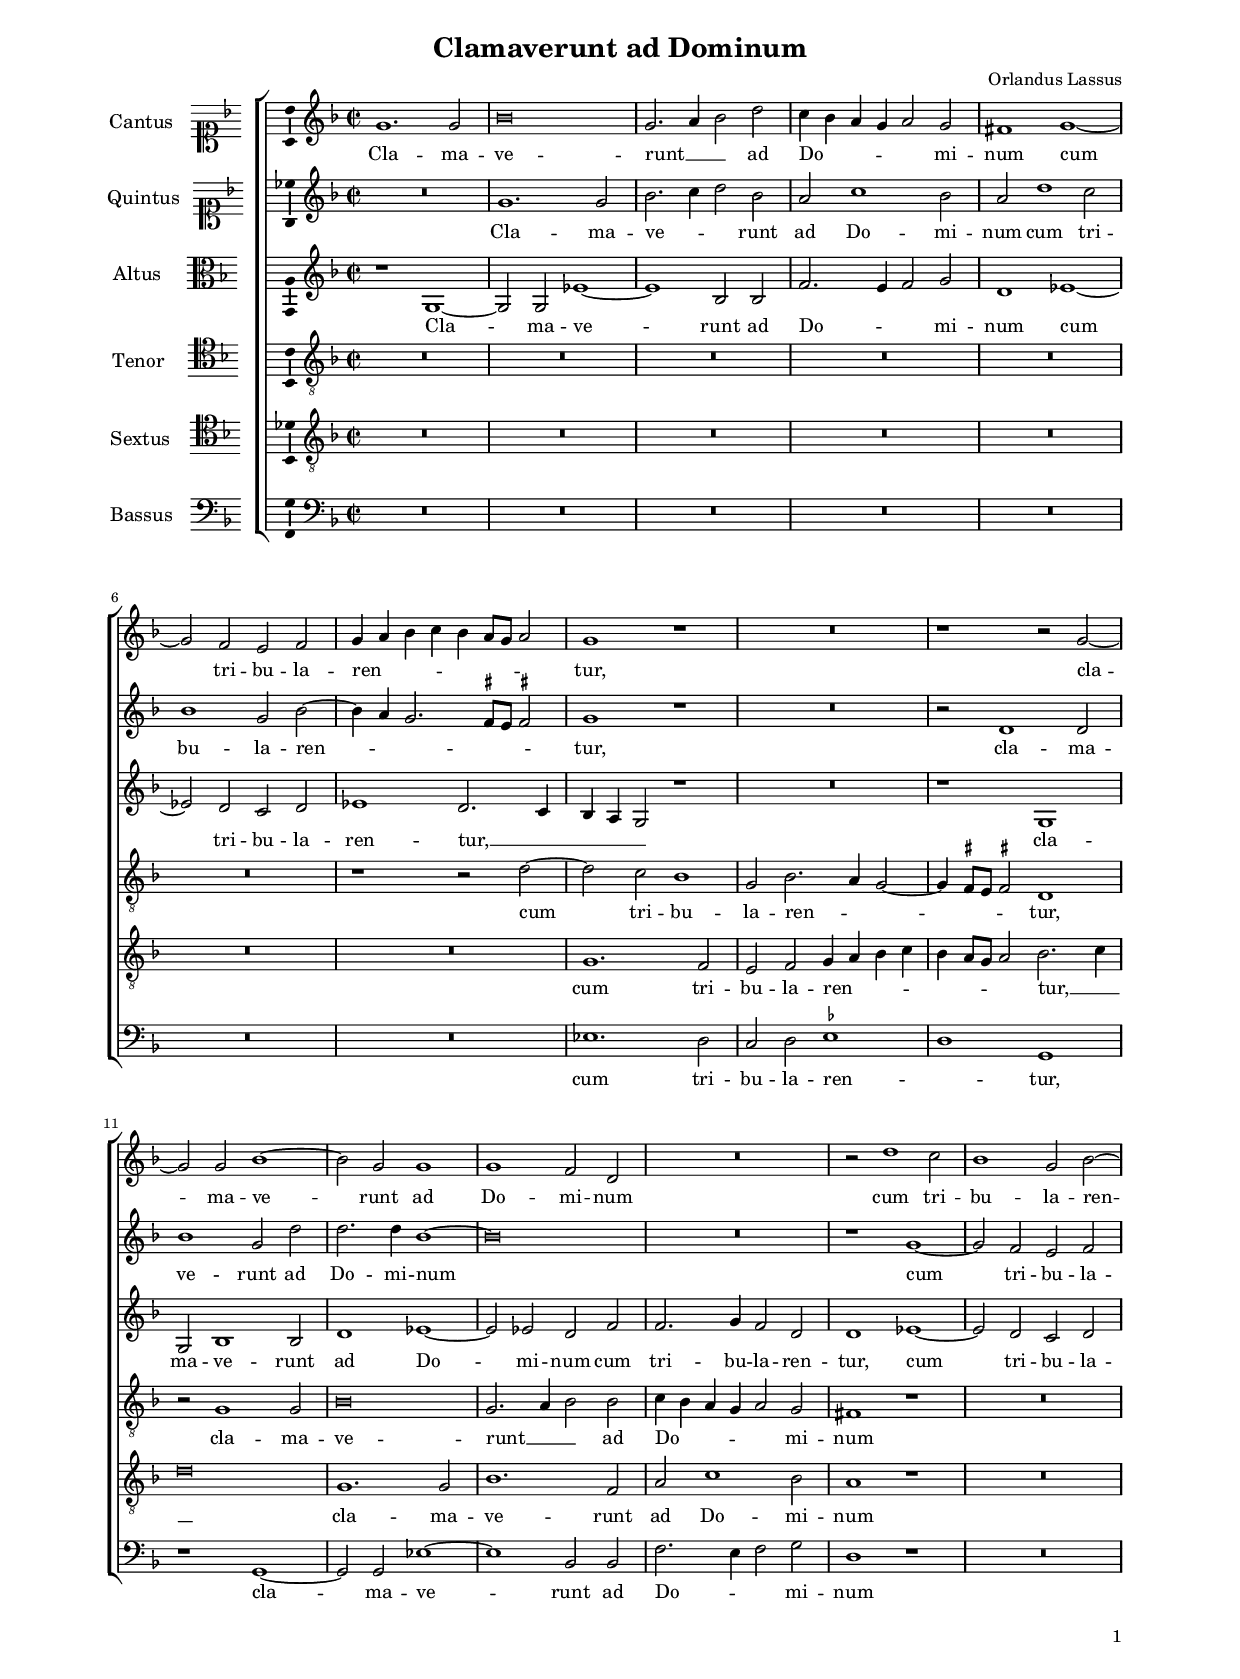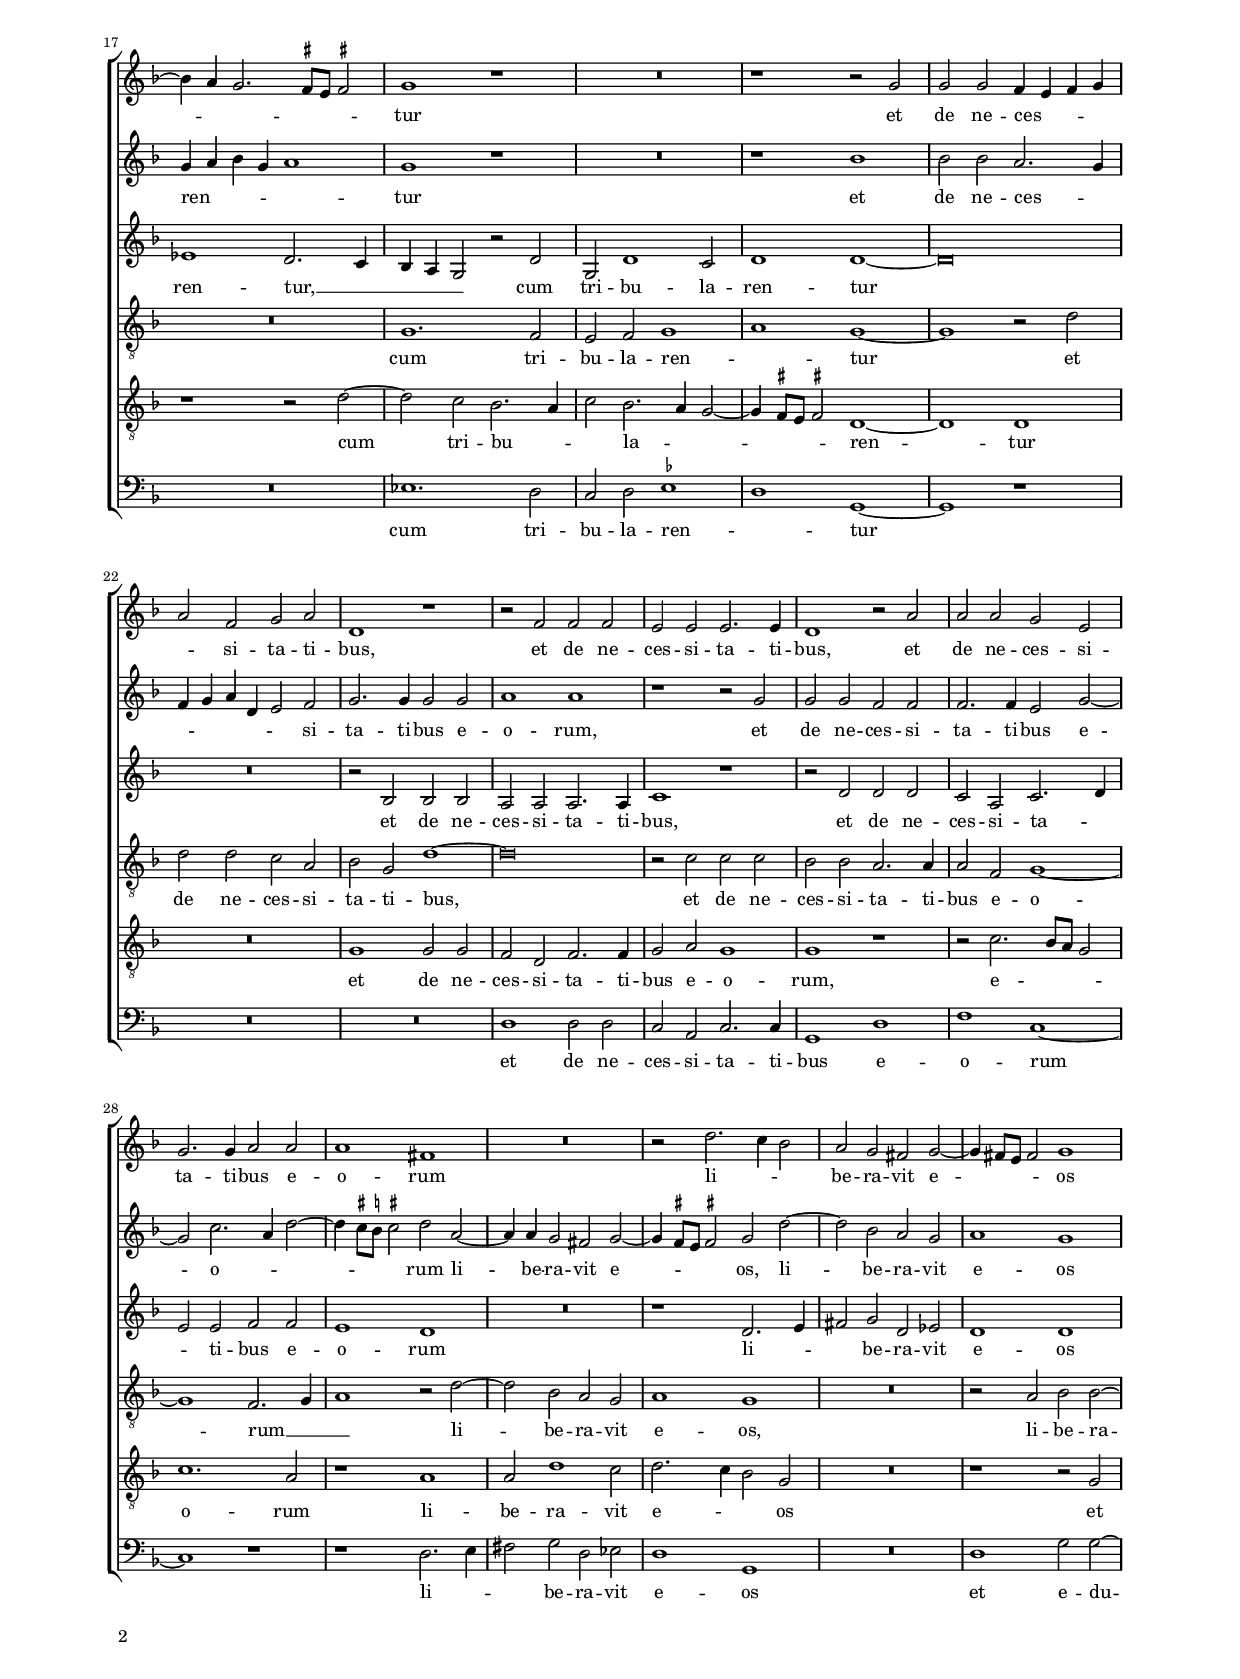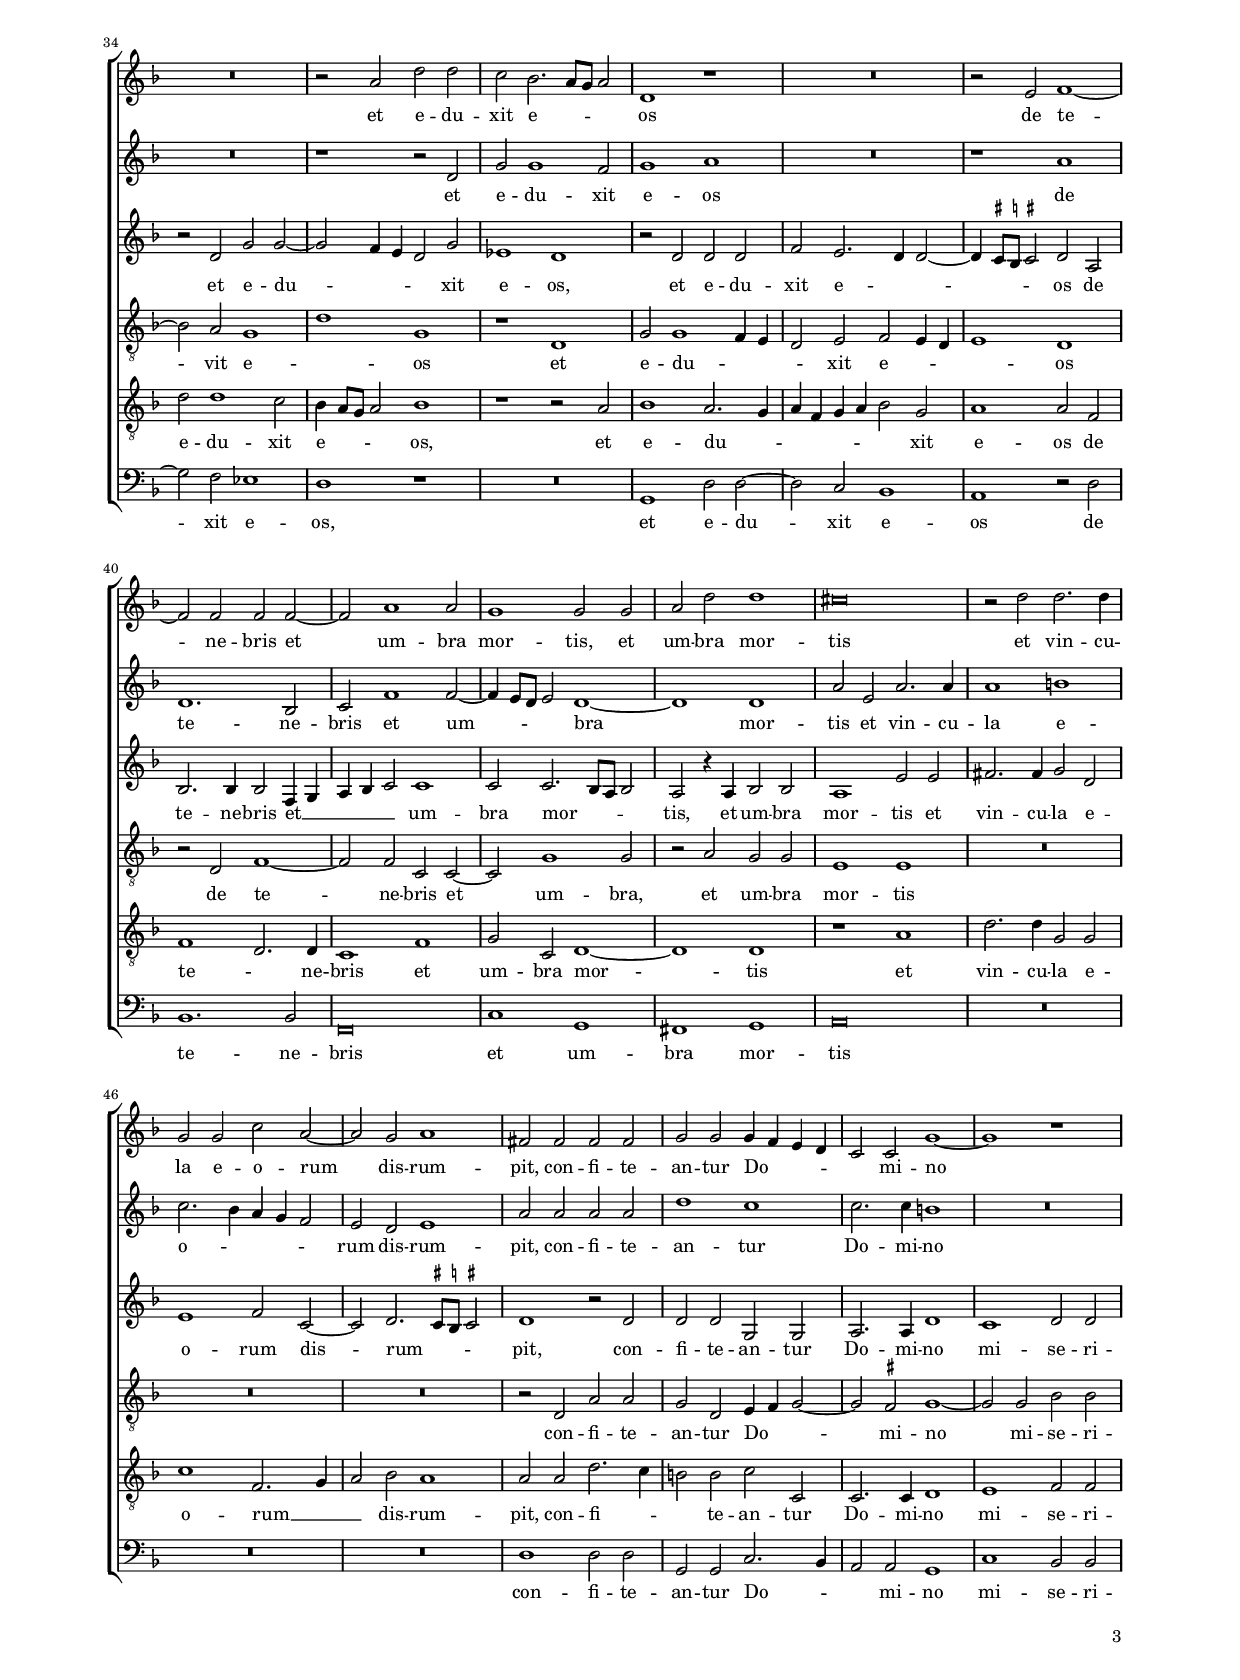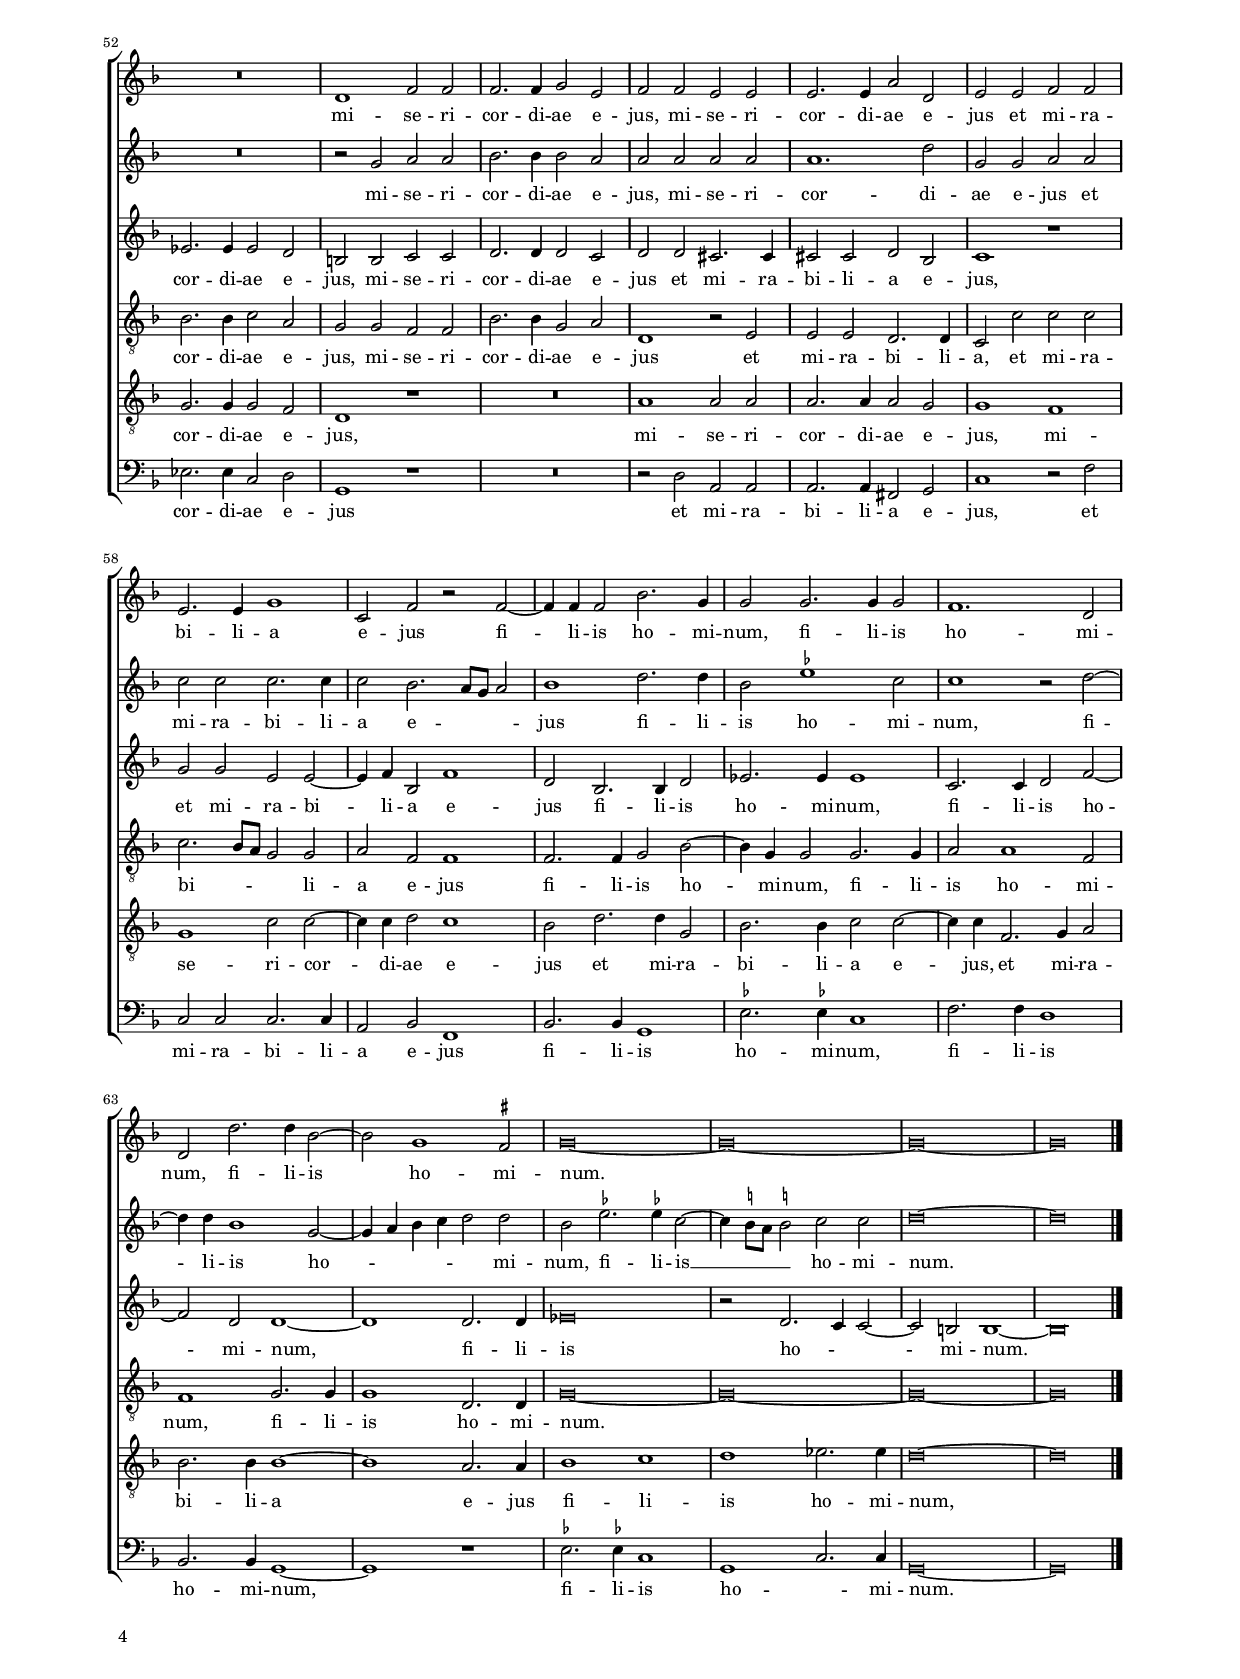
\header
{
  title="Clamaverunt ad Dominum"
  composer="Orlandus Lassus"
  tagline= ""
}

\version "2.24.1"
\include "deutsch.ly"
#(set-global-staff-size 15)
% #(set-default-paper-size "letter")
#(ly:set-option 'point-and-click #f)


\paper
	{
	top-margin = 1.5 \cm
	bottom-margin = 0.9 \cm
	left-margin = 2 \cm
	right-margin = 2 \cm
	ragged-bottom = ##f
	ragged-last-bottom = ##f
	print-page-number = ##f
	system-system-spacing = #'((basic-distance . 16) (minimum-distance . 14) (padding . 5) (strechability . 150))
	oddFooterMarkup=\markup   \fill-line { "" \fromproperty #'page:page-number-string }
	evenFooterMarkup=\markup  \fill-line { \fromproperty #'page:page-number-string "" }
	last-bottom-spacing = #'((basic-distance . 12) (minimum-distance . 7) (padding . 4))
	systems-per-page = 3
%	min-systems-per-page = 3
	}


global = {
	\key f \major
	\time 2/2 \set Score.measureLength = #(ly:make-moment 2/1)
	\skip 1*2*68 \bar "|."
	}

ficta = { \once \set suggestAccidentals = ##t }
	
forget = #(define-music-function (music) (ly:music?) #{
	\accidentalStyle forget
	$music
	\accidentalStyle default
	#})


incipitcantus = \markup { \score {
	{
	\set Staff.instrumentName = \markup { \fontsize #1 "Cantus" }
	\key f \major
	\clef soprano
	s4 \bar ""
	}
	\layout  {
	raggedright = ##t
	indent = 1.6 \cm
	line-width = 2.2 \cm
	\context { \Staff \remove Time_signature_engraver }
	\override Staff.Clef.Y-extent = #'(0 . 0)
	}} \hspace #1 }


incipitsextus = \markup { \score {
	{
	\set Staff.instrumentName = \markup { \fontsize #1 "Quintus" }
	\key f \major
	\clef soprano
	s4 \bar ""
	}
	\layout  {
	raggedright = ##t
	indent = 1.6 \cm
	line-width = 2.2 \cm
	\context { \Staff \remove Time_signature_engraver }
	\override Staff.Clef.Y-extent = #'(0 . 0)
	}} \hspace #1 }
      
      
incipitaltus = \markup { \score {
	{
	\set Staff.instrumentName = \markup { \fontsize #1 "Altus" }
	\key f \major
	\clef alto
	s4 \bar ""
	}
	\layout  {
	raggedright = ##t
	indent = 1.6 \cm
	line-width = 2.2 \cm
	\context { \Staff \remove Time_signature_engraver }
	\override Staff.Clef.Y-extent = #'(0 . 0)
	}} \hspace #1 }


incipittenor = \markup { \score {
	{
	\set Staff.instrumentName = \markup { \fontsize #1 "Tenor" }
	\key f \major
	\clef tenor
	s4 \bar ""
	}
	\layout  {
	raggedright = ##t
	indent = 1.6 \cm
	line-width = 2.2 \cm
	\context { \Staff \remove Time_signature_engraver }
	\override Staff.Clef.Y-extent = #'(0 . 0)
	}} \hspace #1 }
      
      
incipitquintus = \markup { \score {
	{
	\set Staff.instrumentName = \markup { \fontsize #1 "Sextus" }
	\key f \major
	\clef tenor
	s4 \bar ""
	}
	\layout  {
	raggedright = ##t
	indent = 1.6 \cm
	line-width = 2.2 \cm
	\context { \Staff \remove Time_signature_engraver }
	\override Staff.Clef.Y-extent = #'(0 . 0)
	}} \hspace #1 }
      
      
incipitbassus = \markup { \score {
	{
	\set Staff.instrumentName = \markup { \fontsize #1 "Bassus" }
	\key f \major
	\clef bass
	s4 \bar ""
	}
	\layout  {
	raggedright = ##t
	indent = 1.6 \cm
	line-width = 2.2 \cm
	\context { \Staff \remove Time_signature_engraver }
	\override Staff.Clef.Y-extent = #'(0 . 0)
	}} \hspace #1 }


cantus =  \relative c''
	{
	g1. g2
	b\breve
	g2. a4 b2 d
	c4 b a g a2 g
%5
	fis1 g~ |
	g2 f e f
	g4 a b c b a8 g a2
	g1 r
	R\breve
%10
	r1 r2 g~ |
	g2 g b1~
	b2 g g1
	g1 f2 d
	R\breve
%15
	r2 d'1 c2 |
	b1 g2 b~
	b4 a g2. \ficta fis8 e \ficta fis!2
	g1 r
	R\breve
%20
	r1 r2 g |
	g2 g f4 e f g
	a2 f g a
	d,1 r
	r2 f f f
%25
	e2 e e2. e4 |
	d1 r2 a'
	a2 a g e
	g2. g4 a2 a
	a1 fis
%30
	R\breve |
	r2 d'2. c4 b2
	a2 g fis g~
	g4 fis8 e fis2 g1
	R\breve
%35
	r2 a d d |
	c2 b2. a8 g a2
	d,1 r
	R\breve
	r2 e f1~
%40
	f2 f f f~ |
	f2 a1 a2
	g1 g2 g
	a2 d d1
	cis\breve
%45
	r2 d d2. d4 |
	g,2 g c a~
	a2 g a1
	fis2 fis fis fis
	g2 g g4 f e d
%50
	c2 c g'1~ |
	g1 r
	R\breve
	d1 f2 f
	f2. f4 g2 e
%55
	f2 f e e |
	e2. e4 a2 d,
	e2 e f f
	e2. e4 g1
	c,2 f r f~
%60
	f4 f f2 b2. g4 |
	g2 g2. g4 g2
	f1. d2
	d2 d'2. d4 b2~
	b2 g1 \ficta fis2
%65
	g\breve~ |
	g\breve~
	g\breve~
	g\breve |
	}


sextus = \relative c''
	{
	R\breve
	g1. g2
	b2. c4 d2 b
	a2 c1 b2
%5
	a2 d1 c2 |
	b1 g2 b~
	b4 a g2. \ficta fis8 e \ficta fis!2
	g1 r
	R\breve
%10
	r2 d1 d2 |
	b'1 g2 d'
	d2. d4 b1~
	b\breve
	R\breve
%15
	r1 g~ |
	g2 f e f
	g4 a b g a1
	g1 r
	R\breve
%20
	r1 b |
	b2 b a2. g4
	f4 g a d, e2 f
	g2. g4 g2 g
	a1 a
%25
	r1 r2 g |
	g2 g f f
	f2. f4 e2 g~
	g2 c2. a4 d2~
	d4 \ficta cis8 \ficta h \ficta cis!2 d a~
%30
	a4 a g2 fis g~ |
	g4 \ficta fis8 e \ficta fis!2 g d'~
	d2 b a g
	a1 g
	R\breve
%35
	r1 r2 d |
	g2 g1 f2
	g1 a
	R\breve
	r1 a
%40
	d,1. b2 |
	c2 f1 f2~
	f4 e8 d e2 d1~
	d1 d
	a'2 e a2. a4
%45
	a1 h |
	c2. b4 a g f2
	e2 d e1
	a2 a a a
	d1 c
%50
	c2. c4 h1 |
	R\breve
	R\breve
	r2 g a a
	b2. b4 b2 a
%55
	a2 a a a |
	a1. d2
	g,2 g a a
	c2 c c2. c4
	c2 b2. a8 g a2
%60
	b1 d2. d4 |
	b2 \ficta es1 c2
	c1 r2 d~
	d4 d b1 g2~
	g4 a b c d2 d
%65
	b2 \ficta es2. \ficta es!4 c2~ |
	c4 \stemDown \ficta h8 a \stemNeutral \ficta h!2 c c
	d\breve~
	d\breve |
	}


altus =  \relative c'
	{
	r1 g~
	g2 g es'1~
	es1 b2 b
	f'2. e4 f2 g
%5
	d1 es~ |
	es2 d c d
	es1 d2. c4
	b4 a g2 r1
	R\breve
%10
	r1 g |
	g2 b1 b2
	d1 es~
	es2 es d f
	f2. g4 f2 d
%15
	d1 es~ |
	es2 d c d
	es1 d2. c4
	b4 a g2 r d'
	g,2 d'1 c2
%20
	d1 d~ |
	d\breve
	R\breve
	r2 b b b
	a2 a a2. a4
%25
	c1 r |
	r2 d d d
	c2 a c2. d4
	e2 e f f
	e1 d
%30
	R\breve |
	r1 d2. e4
	fis2 g d es
	d1 d
	r2 d g g~
%35
	g2 f4 e d2 g |
	es1 d
	r2 d d d
	f2 e2. d4 d2~
	d4 \ficta cis8 \ficta h \ficta cis!2 d a
%40
	b2. b4 b2 f4 g |
	a4 b c2 c1
	c2 c2. b8 a b2
	a2 r4 a b2 b
	a1 e'2 e
%45
	fis2. fis4 g2 d |
	e1 f2 c~
	c2 d2. \ficta cis8 \ficta h \ficta cis!2
	d1 r2 d
	d2 d g, g
%50
	a2. a4 d1 |
	c1 d2 d
	es2. es4 es2 d
	h2 h c c
	d2. d4 d2 c
%55
	d2 d cis2. cis4 |
	cis2 cis d b
	c1 r
	g'2 g e e~
	e4 f b,2 f'1
%60
	d2 b2. b4 d2 |
	es2. es4 es1
	c2. c4 d2 f~
	f2 d d1~
	d1 d2. d4
%65
	es\breve |
	r2 d2. c4 c2~
	c2 h h1~
	h\breve |
	}


tenor =  \relative c'
	{
	R\breve
	R\breve
	R\breve
	R\breve
%5
	R\breve |
	R\breve
	r1 r2 d~
	d2 c b1
	g2 b2. a4 g2~
%10
	g4  \ficta fis8 e \ficta fis!2 d1 |
	r2 g1 g2
	b\breve
	g2. a4 b2 b
	c4 b a g a2 g
%15
	fis1 r |
	R\breve
	R\breve
	g1. f2
	e2 f g1
%20
	a1 g~ |
	g1 r2 d'
	d2 d c a
	b2 g d'1~
	d\breve
%25
	r2 c c c |
	b2 b a2. a4
	a2 f g1~
	g1 f2. g4
	a1 r2 d~
%30
	d2 b a g |
	a1 g
	R\breve
	r2 a b b~
	b2 a g1
%35
	d'1 g, |
	r1 d
	g2 g1 f4 e
	d2 e f e4 d
	e1 d
%40
	r2 d f1~ |
	f2 f c c~
	c2 g'1 g2
	r2 a g g
	e1 e
%45
	R\breve |
	R\breve
	R\breve
	r2 d a' a
	g2 d e4 f g2~
%50
	g2 \ficta fis g1~ |
	g2 g b b
	b2. b4 c2 a
	g2 g f f
	b2. b4 g2 a
%55
	d,1 r2 e |
	e2 e d2. d4
	c2 c' c c
	c2. b8 a g2 g
	a2 f f1
%60
	f2. f4 g2 b~ |
	b4 g g2 g2. g4
	a2 a1 f2
	f1 g2. g4
	g1 d2. d4
%65
	g\breve~ |
	g\breve~
	g\breve~
	g\breve |
	}


quintus  =  \relative c'
	{
	R\breve
	R\breve
	R\breve
	R\breve
%5
	R\breve 
	R\breve
	R\breve
	g1. f2
	e2 f g4 a b c
%10
	b4 a8 g a2 b2. c4 |
	d\breve
	g,1. g2
	b1. f2
	a2 c1 b2
%15
	a1 r |
	R\breve
	r1 r2 d~
	d2 c b2. a4
	c2 b2. a4 g2~
%20
	g4 \ficta fis8 e \ficta fis!2 d1~ |
	d1 d
	R\breve
	g1 g2 g
	f2 d f2. f4
%25
	g2 a g1 |
	g1 r
	r2 c2. b8 a g2
	c1. a2
	r1 a
%30
	a2 d1 c2 |
	d2. c4 b2 g
	R\breve
	r1 r2 g
	d'2 d1 c2
%35
	b4 a8 g a2 b1 |
	r1 r2 a
	b1 a2. g4
	a4 f g a b2 g
	a1 a2 f
%40
	f1 d2. d4 |
	c1 f
	g2 c, d1~
	d1 d
	r1 a'
%45
	d2. d4 g,2 g |
	c1 f,2. g4
	a2 b a1
	a2 a d2. c4
	h2 h c c,
%50
	c2. c4 d1 |
	e1 f2 f
	g2. g4 g2 f
	d1 r
	R\breve
%55
	a'1 a2 a |
	a2. a4 a2 g
	g1 f
	g1 c2 c~
	c4 c d2 c1
%60
	b2 d2. d4 g,2 |
	b2. b4 c2 c~
	c4 c f,2. g4 a2
	b2. b4 b1~
	b1 a2. a4
%65
	b1 c |
	d1 es2. es4
	d\breve~
	d\breve |
	}


bassus  =  \relative c
	{
	R\breve
	R\breve
	R\breve
	R\breve
%5
	R\breve |
	R\breve
	R\breve
	es1. d2
	c2 d \ficta es1
%10
	d1 g, |
	r1 g~
	g2 g es'1~
	es1 b2 b
	f'2. e4 f2 g
%15
	d1 r |
	R\breve
	R\breve
	es1. d2
	c2 d \ficta es1
%20
	d1 g,~ |
	g1 r
	R\breve
	R\breve
	d'1 d2 d
%25
	c2 a c2. c4 |
	g1 d'
	f1 c~
	c1 r
	r1 d2. e4
%30
	fis2 g d es |
	d1 g,
	R\breve
	d'1 g2 g~
	g2 f es1
%35
	d1 r |
	R\breve
	g,1 d'2 d~
	d2 c b1
	a1 r2 d
%40
	b1. b2 |
	f\breve
	c'1 g
	fis1 g
	a\breve
%45
	R\breve |
	R\breve
	R\breve
	d1 d2 d
	g,2 g c2. b4
%50
	a2 a g1 |
	c1 b2 b
	es2. es4 c2 d
	g,1 r
	R\breve
%55
	r2 d' a a |
	a2. a4 fis2 g
	c1 r2 f
	c2 c c2. c4
	a2 b f1
%60
	b2. b4 g1 |
	\ficta es'2. \ficta es!4 c1
	f2. f4 d1
	b2. b4 g1~
	g1 r
%65
	\ficta es'2. \ficta es!4 c1 |
	g1 c2. c4
	g\breve~
	g\breve |
	}


lyricscantus = \lyricmode {
	Cla -- ma -- ve -- runt __ _ _ ad Do -- _ _ _ _ mi -- num
	cum tri -- bu -- la -- ren -- _ _ _ _ _ _ _ tur,
	cla -- ma -- ve -- runt ad Do -- mi -- num
	cum tri -- bu -- la -- ren -- _ _ _ _ _ tur
	et de ne -- ces -- _ _ _ _ si -- ta -- ti -- bus,
	et de ne -- ces -- si -- ta -- ti -- bus,
	et de ne -- ces -- si -- ta -- ti -- bus e -- o -- rum
	li -- _ _ be -- ra -- vit e -- _ _ _ os
	et e -- du -- xit e -- _ _ _ os
	de te -- ne -- bris et um -- bra mor -- tis,
	et um -- bra mor -- tis
	et vin -- cu -- la e -- o -- rum dis -- rum -- pit,
	con -- fi -- te -- an -- tur Do -- _ _ _ _ mi -- no
	mi -- se -- ri -- cor -- di -- ae e -- jus,
	mi -- se -- ri -- cor -- di -- ae e -- jus
	et mi -- ra -- bi -- li -- a e -- jus
	fi -- li -- is ho -- mi -- num,
	fi -- li -- is ho -- mi -- num,
	fi -- li -- is ho -- mi -- num.
	}


lyricssextus = \lyricmode {
	Cla -- ma -- ve -- _ _ runt ad Do -- mi -- num
	cum tri -- bu -- la -- ren -- _ _ _ _ _ tur,
	cla -- ma -- ve -- runt ad Do -- mi -- num
	cum tri -- bu -- la -- ren -- _ _ _ _ tur
	et de ne -- ces -- _ _ _ _ _ _ si -- ta -- ti -- bus e -- o -- rum,
	et de ne -- ces -- si -- ta -- ti -- bus e -- o -- _ _ _ _ _ rum
	li -- be -- ra -- vit e -- _ _ _ os,
	li -- be -- ra -- vit e -- os
	et e -- du -- xit e -- os
	de te -- ne -- bris et um -- _ _ _ bra mor -- tis
	et vin -- cu -- la e -- o -- _ _ _ _ rum dis -- rum -- pit,
	con -- fi -- te -- an -- tur Do -- mi -- no
	mi -- se -- ri -- cor -- di -- ae e -- jus,
	mi -- se -- ri -- cor -- di -- ae e -- jus
	et mi -- ra -- bi -- li -- a e -- _ _ _ jus
	fi -- li -- is ho -- mi -- num,
	fi -- li -- is ho -- _ _ _ _ mi -- num,
	fi -- li -- is __ _ _ _ ho -- mi -- num.
	}


lyricsaltus = \lyricmode {
	Cla -- ma -- ve -- runt ad Do -- _ _ mi -- num
	cum tri -- bu -- la -- ren -- tur, __ _ _ _ _
	cla -- ma -- ve -- runt ad Do -- mi -- num
	cum tri -- bu -- la -- ren -- tur,
	cum tri -- bu -- la -- ren -- tur, __ _ _ _ _
	cum tri -- bu -- la -- ren -- tur
	et de ne -- ces -- si -- ta -- ti -- bus,
	et de ne -- ces -- si -- ta -- _ _ ti -- bus e -- o -- rum
	li -- _ _ be -- ra -- vit e -- os
	et e -- du -- _ _ _ xit e -- os,
	et e -- du -- xit e -- _ _ _ _ _ os
	de te -- ne -- bris et __ _ _ _ _ um -- bra mor -- _ _ _ tis,
	et um -- bra mor -- tis
	et vin -- cu -- la e -- o -- rum dis -- rum -- _ _ _ pit,
	con -- fi -- te -- an -- tur Do -- mi -- no
	mi -- se -- ri -- cor -- di -- ae e -- jus,
	mi -- se -- ri -- cor -- di -- ae e -- jus
	et mi -- ra -- bi -- li -- a e -- jus,
	et mi -- ra -- bi -- li -- a e -- jus
	fi -- li -- is ho -- mi -- num,
	fi -- li -- is ho -- mi -- num,
	fi -- li -- is ho -- _ _ mi -- num.
	}
	

lyricstenor = \lyricmode {
	cum tri -- bu -- la -- ren -- _ _ _ _ _ tur,
	cla -- ma -- ve -- runt __ _ _ ad Do -- _ _ _ _ mi -- num
	cum tri -- bu -- la -- ren -- _ tur
	et de ne -- ces -- si -- ta -- ti -- bus,
	et de ne -- ces -- si -- ta -- ti -- bus e -- o -- rum __ _ _
	li -- be -- ra -- vit e -- os,
	li -- be -- ra -- vit e -- _ os
	et e -- du -- _ _ _ xit e -- _ _ _ os
	de te -- ne -- bris et um -- bra,
	et um -- bra mor -- tis
	con -- fi -- te -- an -- tur Do -- _ _ mi -- no
	mi -- se -- ri -- cor -- di -- ae e -- jus,
	mi -- se -- ri -- cor -- di -- ae e -- jus
	et mi -- ra -- bi -- li -- a,
	et mi -- ra -- bi -- _ _ _ li -- a e -- jus
	fi -- li -- is ho -- mi -- num,
	fi -- li -- is ho -- mi -- num,
	fi -- li -- is ho -- mi -- num.
	}


lyricsquintus = \lyricmode {
	cum tri -- bu -- la -- ren -- _ _ _ _ _ _ _ tur, __ _ _
	cla -- ma -- ve -- runt ad Do -- mi -- num
	cum tri -- bu -- _ _ la -- _ _ _ _ _ ren -- tur
	et de ne -- ces -- si -- ta -- ti -- bus e -- o -- rum,
	e -- _ _ _ o -- rum
	li -- be -- ra -- vit e -- _ _ os
	et e -- du -- xit e -- _ _ _ os,
	et e -- du -- _ _ _ _ _ _ xit e -- os
	de te -- _ ne -- bris et um -- bra mor -- tis
	et vin -- cu -- la e -- o -- rum __ _ _ dis -- rum -- pit,
	con -- fi -- _ _ te -- an -- tur Do -- mi -- no
	mi -- se -- ri -- cor -- di -- ae e -- jus,
	mi -- se -- ri -- cor -- di -- ae e -- jus,
	mi -- se -- ri -- cor -- di -- ae e -- jus
	et mi -- ra -- bi -- li -- a e -- jus,
	et mi -- ra -- bi -- li -- a e -- jus
	fi -- li -- is ho -- mi -- num,
	fi -- li -- is __ _ _ ho -- mi -- num,
	fi -- li -- is __ _ ho -- _ mi -- num.
	}


lyricsbassus = \lyricmode {
	cum tri -- bu -- la -- ren -- _ tur,
	cla -- ma -- ve -- runt ad Do -- _ _ mi -- num
	cum tri -- bu -- la -- ren -- _ tur
	et de ne -- ces -- si -- ta -- ti -- bus e -- o -- rum
	li -- _ _ be -- ra -- vit e -- os
	et e -- du -- xit e -- os,
	et e -- du -- xit e -- os
	de te -- ne -- bris et um -- bra mor -- tis
	con -- fi -- te -- an -- tur Do -- _ _ mi -- no
	mi -- se -- ri -- cor -- di -- ae e -- jus
	et mi -- ra -- bi -- li -- a e -- jus,
	et mi -- ra -- bi -- li -- a e -- jus
	fi -- li -- is ho -- mi -- num,
	fi -- li -- is ho -- mi -- num,
	fi -- li -- is ho -- _ mi -- num.
	}


\score
{  
	\transpose c c {
	\new ChoirStaff \with { \override StaffGrouper.staff-staff-spacing.basic-distance = #11.5 }
	<<

	\new Staff << \global
	\new Voice="v1" {
		\set Staff.instrumentName=\incipitcantus
		\set Staff.midiInstrument = "reed organ"
		\clef violin
		\cantus }
	\new Lyrics \lyricsto "v1" {\lyricscantus }
	>>


	\new Staff << \global
	\new Voice="v6" {
		\set Staff.instrumentName=\incipitsextus
		\set Staff.midiInstrument = "reed organ"
		\clef violin 
		\sextus}
	\new Lyrics \lyricsto "v6" {\lyricssextus }
	>>


	\new Staff << \global
	\new Voice="v2" {
		\set Staff.instrumentName=\incipitaltus
		\set Staff.midiInstrument = "reed organ"
		\clef violin 
		\altus}
	\new Lyrics \lyricsto "v2" {\lyricsaltus }
	>>


	\new Staff << \global
	\new Voice="v3" {
		\set Staff.instrumentName=\incipittenor
		\set Staff.midiInstrument = "reed organ"
		\clef "G_8"
		\tenor }
	\new Lyrics \lyricsto "v3" {\lyricstenor }
	>>


	\new Staff << \global
	\new Voice="v5" {
		\set Staff.instrumentName=\incipitquintus
		\set Staff.midiInstrument = "reed organ"
		\clef "G_8"
		\quintus}
	\new Lyrics \lyricsto "v5" {\lyricsquintus }
	>>


	\new Staff << \global
	\new Voice="v4" {
		\set Staff.instrumentName=\incipitbassus
		\set Staff.midiInstrument = "reed organ"
		\clef bass 
		\bassus }
	\new Lyrics \lyricsto "v4" {\lyricsbassus}
	>>

	>>
	} % transpose

	\layout
	{
	indent = 2.5 \cm
%	\context { \Lyrics \override VerticalAxisGroup.nonstaff-relatedstaff-spacing.padding = #2 }
%	\context { \Lyrics \override LyricText.font-size = #1 }
%	\context { \Staff \override TimeSignature.break-visibility = #end-of-line-invisible }
	\context { \Staff \consists Ambitus_engraver }
	\context { \Score \override BarNumber.padding = #2 }
	\context { \Voice \override NoteHead.style = #'baroque }
	}

\midi
	{
	\tempo 2 = 90
	}

}


% EOF
